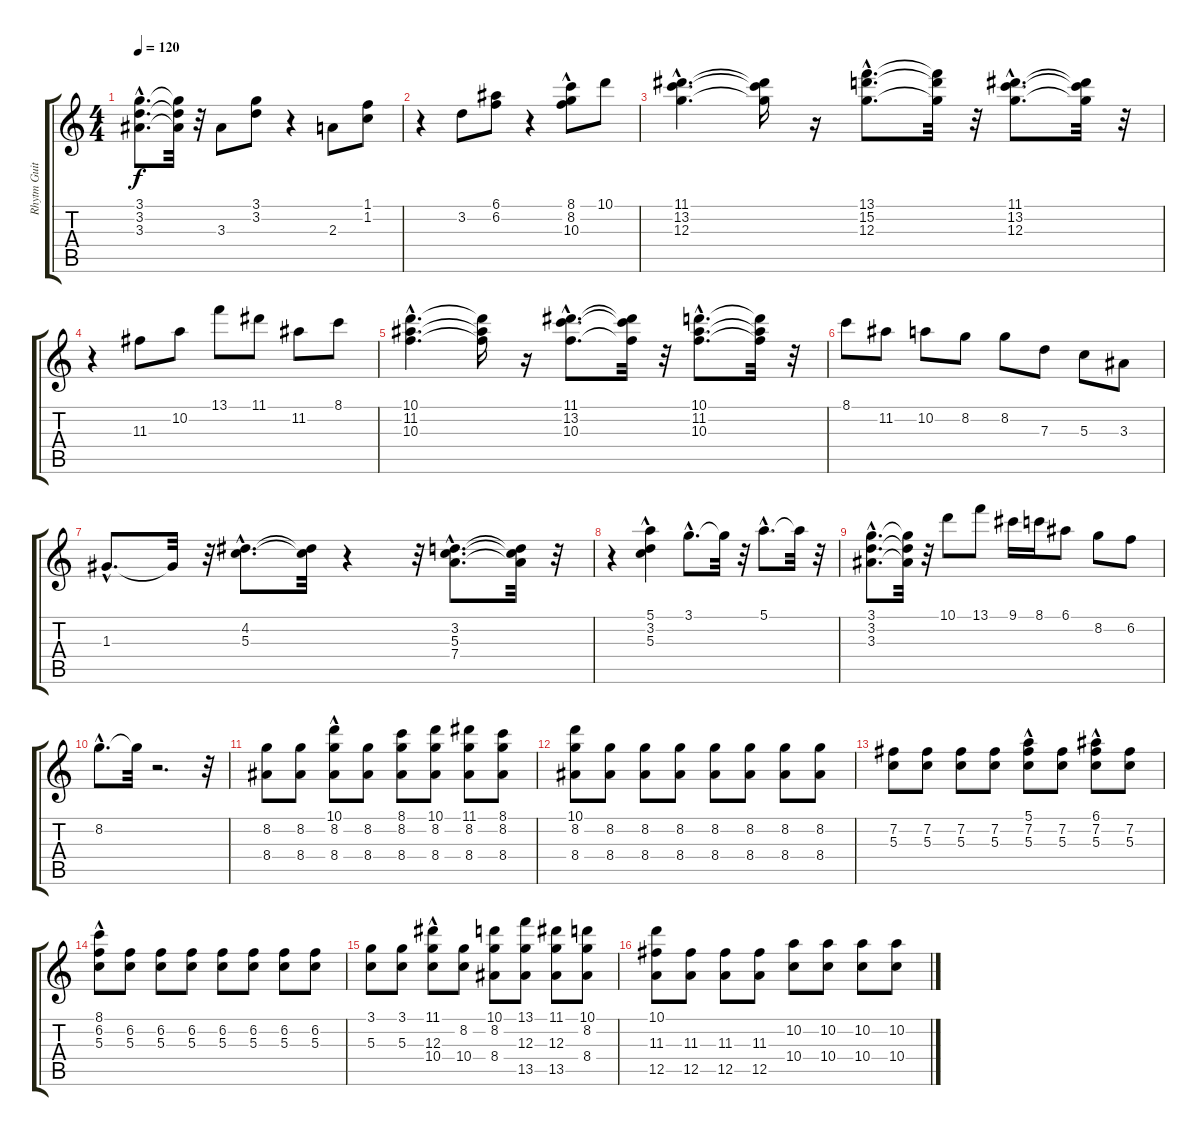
\track ("Rhytm Guitar" "Rhytm Guit") {instrument distortionguitar}
\staff {score tabs}
\tuning (E4 B3 G3 D3 A2 E2) {hide}
\ts (4 4)
\tempo 120
\clef g2
\ks c
(3.1{hac} 3.2{hac} 3.3{hac}).8{d dy f} (3.1{t} 3.2{t} 3.3{t}).32 r.32 3.3.8 (3.1 3.2).8 r.4 2.3.8 (1.1 1.2).8 |
r.4 3.2.8 (6.1 6.2).8 r.4 (8.1 8.2{hac} 10.3{hac}).8 10.1.8 |
(11.1{hac} 13.2{hac} 12.3{hac}).4{d} (11.1{t} 13.2{t} 12.3{t}).16 r.16 (13.1{hac} 15.2{hac} 12.3{hac}).8{d} (13.1{t} 15.2{t} 12.3{t}).32 r.32 (11.1{hac} 13.2{hac} 12.3{hac}).8{d} (11.1{t} 13.2{t} 12.3{t}).32 r.32 |
r.4 11.3.8 10.2.8 13.1.8 11.1.8 11.2.8 8.1.8 |
(10.1{hac} 11.2{hac} 10.3{hac}).4{d} (10.1{t} 11.2{t} 10.3{t}).16 r.16 (11.1{hac} 13.2{hac} 10.3{hac}).8{d} (11.1{t} 13.2{t} 10.3{t}).32 r.32 (10.1{hac} 11.2{hac} 10.3{hac}).8{d} (10.1{t} 11.2{t} 10.3{t}).32 r.32 |
8.1.8 11.2.8 10.2.8 8.2.8 8.2.8 7.3.8 5.3.8 3.3.8 |
1.3{hac}.8{d} 1.3{t}.32 r.32 (4.2{hac} 5.3{hac}).8{d} (4.2{t} 5.3{t}).32 r.4 r.32 (3.2{hac} 5.3{hac} 7.4{hac}).8{d} (3.2{t} 5.3{t} 7.4{t}).32 r.32 |
r.4 (5.1{hac} 3.2 5.3).4 3.1{hac}.8{d} 3.1{t}.32 r.32 5.1{hac}.8{d} 5.1{t}.32 r.32 |
(3.1{hac} 3.2{hac} 3.3{hac}).8{d} (3.1{t} 3.2{t} 3.3{t}).32 r.32 10.1.8 13.1.8 9.1.16 8.1.16 6.1.8 8.2.8 6.2.8 |
8.2{hac}.8{d} 8.2{t}.32 r.2{d} r.32 |
(8.2 8.4).8 (8.2 8.4).8 (10.1{hac} 8.2 8.4).8 (8.2 8.4).8 (8.1 8.2 8.4).8 (10.1 8.2 8.4).8 (11.1 8.2 8.4).8 (8.1 8.2 8.4).8 |
(10.1 8.2 8.4).8 (8.2 8.4).8 (8.2 8.4).8 (8.2 8.4).8 (8.2 8.4).8 (8.2 8.4).8 (8.2 8.4).8 (8.2 8.4).8 |
(7.2 5.3).8 (7.2 5.3).8 (7.2 5.3).8 (7.2 5.3).8 (5.1{hac} 7.2 5.3).8 (7.2 5.3).8 (6.1{hac} 7.2 5.3).8 (7.2 5.3).8 |
(8.1{hac} 6.2 5.3).8 (6.2 5.3).8 (6.2 5.3).8 (6.2 5.3).8 (6.2 5.3).8 (6.2 5.3).8 (6.2 5.3).8 (6.2 5.3).8 |
(3.1 5.3).8 (3.1 5.3).8 (11.1{hac} 12.3 10.4).8 (8.2 10.4).8 (10.1 8.2 8.4).8 (13.1 12.3 13.5).8 (11.1 12.3 13.5).8 (10.1 8.2 8.4).8 |
(10.1 11.3 12.5).8 (11.3 12.5).8 (11.3 12.5).8 (11.3 12.5).8 (10.2 10.4).8 (10.2 10.4).8 (10.2 10.4).8 (10.2 10.4).8
